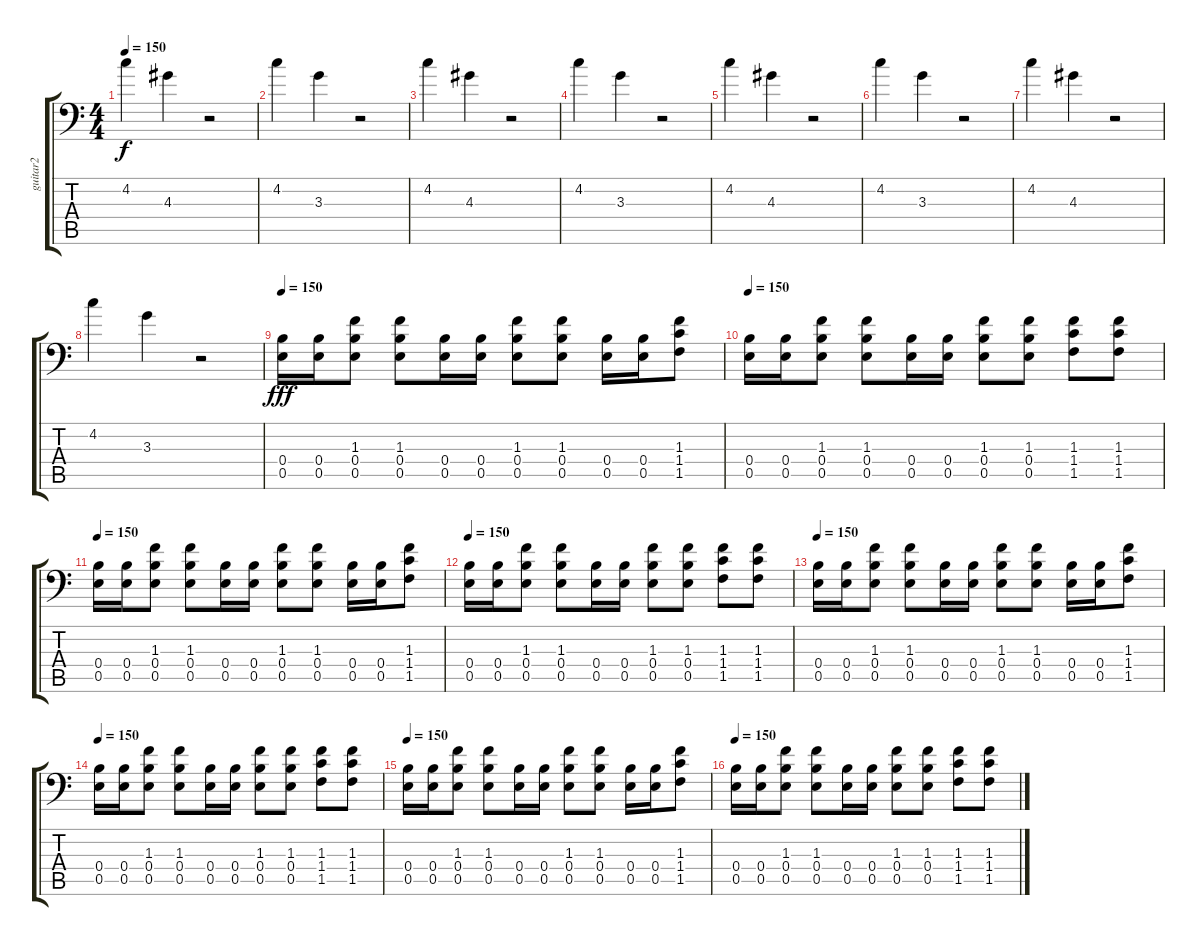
\track ("guitar2" "guitar2") {instrument distortionguitar}
\staff {score tabs}
\tuning (Db4 Ab3 E3 B2 E2 A1) {hide}
\ts (4 4)
\tempo 150
\clef f4
\ks c
4.2.4{dy f} 4.3.4 r.2 |
4.2.4 3.3.4 r.2 |
4.2.4 4.3.4 r.2 |
4.2.4 3.3.4 r.2 |
4.2.4 4.3.4 r.2 |
4.2.4 3.3.4 r.2 |
4.2.4 4.3.4 r.2 |
4.2.4 3.3.4 r.2 |
\tempo 150
(0.4 0.5).16{dy fff volume 8 balance 8 instrument electricguitarmuted} (0.4 0.5).16 (1.3 0.4 0.5).8{instrument distortionguitar} (1.3 0.4 0.5).8 (0.4 0.5).16{instrument electricguitarmuted} (0.4 0.5).16 (1.3 0.4 0.5).8{instrument distortionguitar} (1.3 0.4 0.5).8 (0.4 0.5).16{instrument electricguitarmuted} (0.4 0.5).16 (1.3 1.4 1.5).8{instrument distortionguitar} |
\tempo 150
(0.4 0.5).16{volume 8 balance 8 instrument electricguitarmuted} (0.4 0.5).16 (1.3 0.4 0.5).8{instrument distortionguitar} (1.3 0.4 0.5).8 (0.4 0.5).16{instrument electricguitarmuted} (0.4 0.5).16 (1.3 0.4 0.5).8{instrument distortionguitar} (1.3 0.4 0.5).8 (1.3 1.4 1.5).8{instrument distortionguitar} (1.3 1.4 1.5).8 |
\tempo 150
(0.4 0.5).16{volume 8 balance 8 instrument electricguitarmuted} (0.4 0.5).16 (1.3 0.4 0.5).8{instrument distortionguitar} (1.3 0.4 0.5).8 (0.4 0.5).16{instrument electricguitarmuted} (0.4 0.5).16 (1.3 0.4 0.5).8{instrument distortionguitar} (1.3 0.4 0.5).8 (0.4 0.5).16{instrument electricguitarmuted} (0.4 0.5).16 (1.3 1.4 1.5).8{instrument distortionguitar} |
\tempo 150
(0.4 0.5).16{volume 8 balance 8 instrument electricguitarmuted} (0.4 0.5).16 (1.3 0.4 0.5).8{instrument distortionguitar} (1.3 0.4 0.5).8 (0.4 0.5).16{instrument electricguitarmuted} (0.4 0.5).16 (1.3 0.4 0.5).8{instrument distortionguitar} (1.3 0.4 0.5).8 (1.3 1.4 1.5).8{instrument distortionguitar} (1.3 1.4 1.5).8 |
\tempo 150
(0.4 0.5).16{volume 8 balance 8 instrument electricguitarmuted} (0.4 0.5).16 (1.3 0.4 0.5).8{instrument distortionguitar} (1.3 0.4 0.5).8 (0.4 0.5).16{instrument electricguitarmuted} (0.4 0.5).16 (1.3 0.4 0.5).8{instrument distortionguitar} (1.3 0.4 0.5).8 (0.4 0.5).16{instrument electricguitarmuted} (0.4 0.5).16 (1.3 1.4 1.5).8{instrument distortionguitar} |
\tempo 150
(0.4 0.5).16{volume 8 balance 8 instrument electricguitarmuted} (0.4 0.5).16 (1.3 0.4 0.5).8{instrument distortionguitar} (1.3 0.4 0.5).8 (0.4 0.5).16{instrument electricguitarmuted} (0.4 0.5).16 (1.3 0.4 0.5).8{instrument distortionguitar} (1.3 0.4 0.5).8 (1.3 1.4 1.5).8{instrument distortionguitar} (1.3 1.4 1.5).8 |
\tempo 150
(0.4 0.5).16{volume 8 balance 8 instrument electricguitarmuted} (0.4 0.5).16 (1.3 0.4 0.5).8{instrument distortionguitar} (1.3 0.4 0.5).8 (0.4 0.5).16{instrument electricguitarmuted} (0.4 0.5).16 (1.3 0.4 0.5).8{instrument distortionguitar} (1.3 0.4 0.5).8 (0.4 0.5).16{instrument electricguitarmuted} (0.4 0.5).16 (1.3 1.4 1.5).8{instrument distortionguitar} |
\tempo 150
(0.4 0.5).16{volume 8 balance 8 instrument electricguitarmuted} (0.4 0.5).16 (1.3 0.4 0.5).8{instrument distortionguitar} (1.3 0.4 0.5).8 (0.4 0.5).16{instrument electricguitarmuted} (0.4 0.5).16 (1.3 0.4 0.5).8{instrument distortionguitar} (1.3 0.4 0.5).8 (1.3 1.4 1.5).8{instrument distortionguitar} (1.3 1.4 1.5).8
